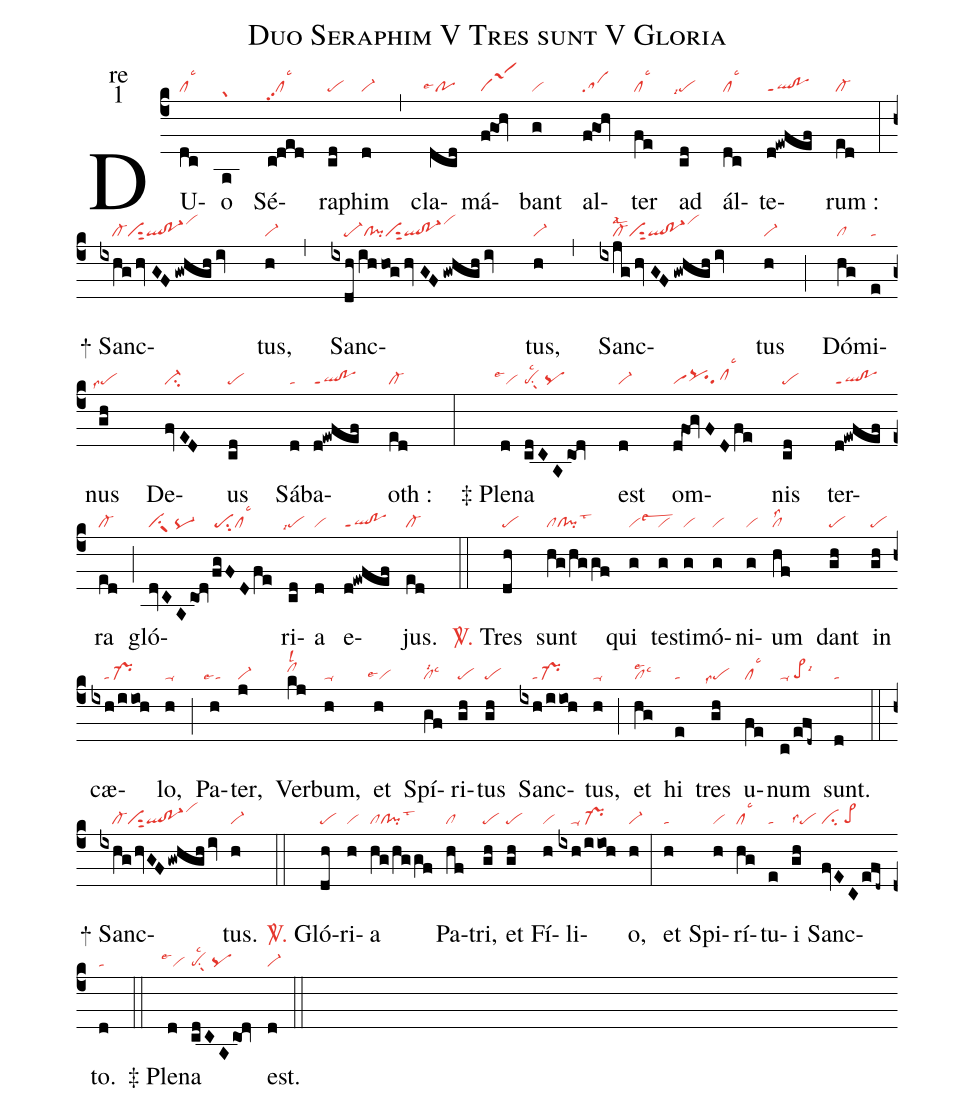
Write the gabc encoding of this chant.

name:Duo Seraphim V Tres sunt V Gloria;
office-part:re;
mode:1;
nabc-lines:1;
%%
(c4) DU(dc|cllsc3)o(a|grhe) Sé(c!ded|clpp2lsc3)ra(cd|pe)phim(d|vi-) (,) cla(dcd|``polse4)má(f@goh|saM1)bant(g|vi) al(f@goh|sa)ter(fe|cllsc3) ad(cd|``pelsi7) ál(dc|cllsc3)te(d!ewfef|ql!poppt1)rum :(ed|cl-) (:z)

<sp>+</sp> Sanc(ixhghvGF/gwhghiv|////cl-ciS1ql!po-1vihk)tus,(h|vi-) (,) Sanc(ixdh/ihhog/hvGF/gwhghiv|////pe-cl!piciS1ql!po-1vihk)tus,(h|vi-) (,) Sanc(ixjg/hvGF/gwhghiv|////cl-lsal2ciS1ql!po-1vihk)tus(h|vi-) (;) Dó(hg|cl)mi(ez|ta)nus(gh|``pelss7) De(fvED|ci-)us(cd|pe) Sá(d|ta)ba(d!ewfef|ql!poppt1)oth :(ed|cl-) (:)

<sp>‡</sp> Ple(d|``vilse1)na(cd/CAcod|pesu1suw1lsc2/pq) est(d|vi-) om(d@fogFD/fe|saM2``puhhpu/clhhlsc3)nis(cd|pe) ter(d!ewfefz|ql!poppt1)ra(ed|cl-) (;) gló(dvCAcodfgFD/fe|ciM/pq-he//////pesu2cllsc3)ri(cd|``pelsi7)a(d|vi) e(d!ewfef|ql!poppt1)jus.(ed|cl-) (::)

<c><sp>V/</sp>.</c> Tres(dh|pe) sunt(hg/hggf|clcl!pilst3) qui(g|vilsew3) te(g|vi)sti(g|vi)mó(g|vi)ni(g|vi)um(hf|cllss2) dant(gh|pe) in(gh|pe) cæ(ixh/iioh|////ta/pr-)lo,(h|ta-) (;) Pa(h|``talse1)ter,(j|vi-) Ver(kj|clhilsl2)bum,(h|ta-) et(h|``vilse4) Spí(gf|cllsi2lsc3)ri(gh|pe)tus(gh|pe) Sanc(ixh/iioh|////ta/pr-)tus,(h|ta-) (;) et(hg|cllse2lsc3) hi(e|ta) tres(gh|``pelss7) u(fe|cllsc3)num(c/efd~|ta-/pe>hglsi6) sunt.(d|ta) (::)

<sp>+</sp> Sanc(ixhghvGF/gwhghiv|////cl-ciS1ql!po-1vihk)tus.(h|vi-) (::)

<c><sp>V/</sp>.</c> Gló(dh|pe)ri(h|vi)a(hg/hg/gf|clcl!pilst3) Pa(hf|cl)tri,(gh|pe) et(gh|pe) Fí(h|vi)li(ixh/iioh|////ta-/pr-)o,(h|vi-) (:) et(h|ta) Spi(h|vi)rí(hg|cllsc3)tu(e|ta)i(gh|pelss4) Sanc(fvEC/efd~|ci/pe>hg)to.(d|ta) (::)

<sp>‡</sp> Ple(d|``vilse1)na(cd/CAcod|pesu1suw1lsc2/pq) est.(d|vi-) (::)
